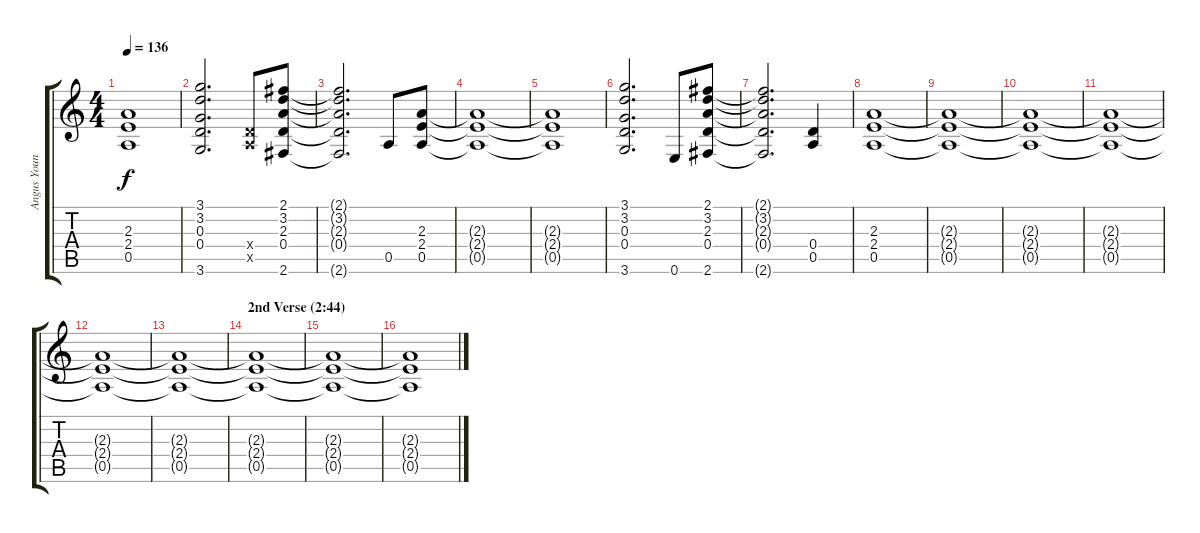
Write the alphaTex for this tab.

\track ("Angus Young" "Angus Youn") {instrument distortionguitar}
\staff {score tabs}
\tuning (E4 B3 G3 D3 A2 E2) {hide}
\ts (4 4)
\tempo 136
\clef g2
\ks c
(2.3{t} 2.4{t} 0.5{t}).1{dy f} |
(3.1 3.2 0.3 0.4 3.6).2{d} (0.4{x} 0.5{x}).8 (2.1 3.2 2.3 0.4 2.6).8 |
(2.1{t} 3.2{t} 2.3{t} 0.4{t} 2.6{t}).2{d} 0.5.8 (2.3 2.4 0.5).8 |
(2.3{t} 2.4{t} 0.5{t}).1 |
(2.3{t} 2.4{t} 0.5{t}).1 |
(3.1 3.2 0.3 0.4 3.6).2{d} 0.6.8 (2.1 3.2 2.3 0.4 2.6).8 |
(2.1{t} 3.2{t} 2.3{t} 0.4{t} 2.6{t}).2{d} (0.4 0.5).4 |
(2.3 2.4 0.5).1 |
(2.3{t} 2.4{t} 0.5{t}).1 |
(2.3{t} 2.4{t} 0.5{t}).1 |
(2.3{t} 2.4{t} 0.5{t}).1 |
(2.3{t} 2.4{t} 0.5{t}).1 |
(2.3{t} 2.4{t} 0.5{t}).1 |
\section ("" "2nd Verse (2:44)")
(2.3{t} 2.4{t} 0.5{t}).1 |
(2.3{t} 2.4{t} 0.5{t}).1 |
(2.3{t} 2.4{t} 0.5{t}).1
